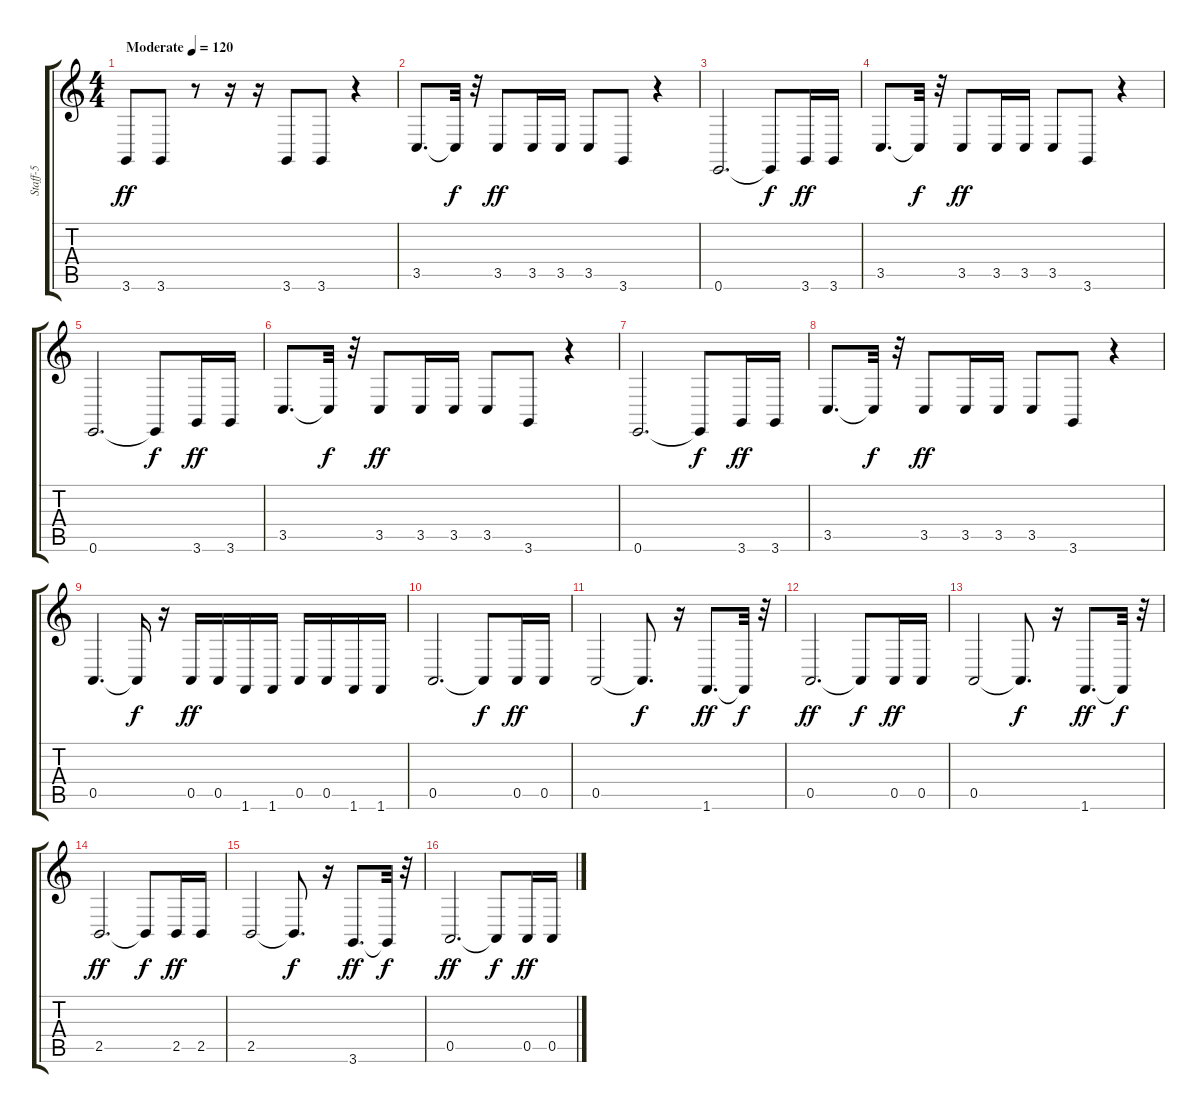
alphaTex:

\track ("Staff-5" "Staff-5") {instrument timpani}
\staff {score tabs}
\tuning (E4 B3 G3 D3 A2 E2) {hide}
\ts (4 4)
\tempo (120 "Moderate")
\clef g2
\ks c
3.6.8{dy ff instrument timpani} 3.6.8 r.8 r.16 r.16 3.6.8 3.6.8 r.4 |
3.5.8{d} 3.5{t}.32{dy f} r.32 3.5.8{dy ff} 3.5.16 3.5.16 3.5.8 3.6.8 r.4 |
0.6.2{d} 0.6{t}.8{dy f} 3.6.16{dy ff} 3.6.16 |
3.5.8{d} 3.5{t}.32{dy f} r.32 3.5.8{dy ff} 3.5.16 3.5.16 3.5.8 3.6.8 r.4 |
0.6.2{d} 0.6{t}.8{dy f} 3.6.16{dy ff} 3.6.16 |
3.5.8{d} 3.5{t}.32{dy f} r.32 3.5.8{dy ff} 3.5.16 3.5.16 3.5.8 3.6.8 r.4 |
0.6.2{d} 0.6{t}.8{dy f} 3.6.16{dy ff} 3.6.16 |
3.5.8{d} 3.5{t}.32{dy f} r.32 3.5.8{dy ff} 3.5.16 3.5.16 3.5.8 3.6.8 r.4 |
0.5.4{d} 0.5{t}.16{dy f} r.16 0.5.16{dy ff} 0.5.16 1.6.16 1.6.16 0.5.16 0.5.16 1.6.16 1.6.16 |
0.5.2{d} 0.5{t}.8{dy f} 0.5.16{dy ff} 0.5.16 |
0.5.2 0.5{t}.8{d dy f} r.16 1.6.8{d dy ff} 1.6{t}.32{dy f} r.32 |
0.5.2{d dy ff} 0.5{t}.8{dy f} 0.5.16{dy ff} 0.5.16 |
0.5.2 0.5{t}.8{d dy f} r.16 1.6.8{d dy ff} 1.6{t}.32{dy f} r.32 |
2.5.2{d dy ff} 2.5{t}.8{dy f} 2.5.16{dy ff} 2.5.16 |
2.5.2 2.5{t}.8{d dy f} r.16 3.6.8{d dy ff} 3.6{t}.32{dy f} r.32 |
0.5.2{d dy ff} 0.5{t}.8{dy f} 0.5.16{dy ff} 0.5.16
